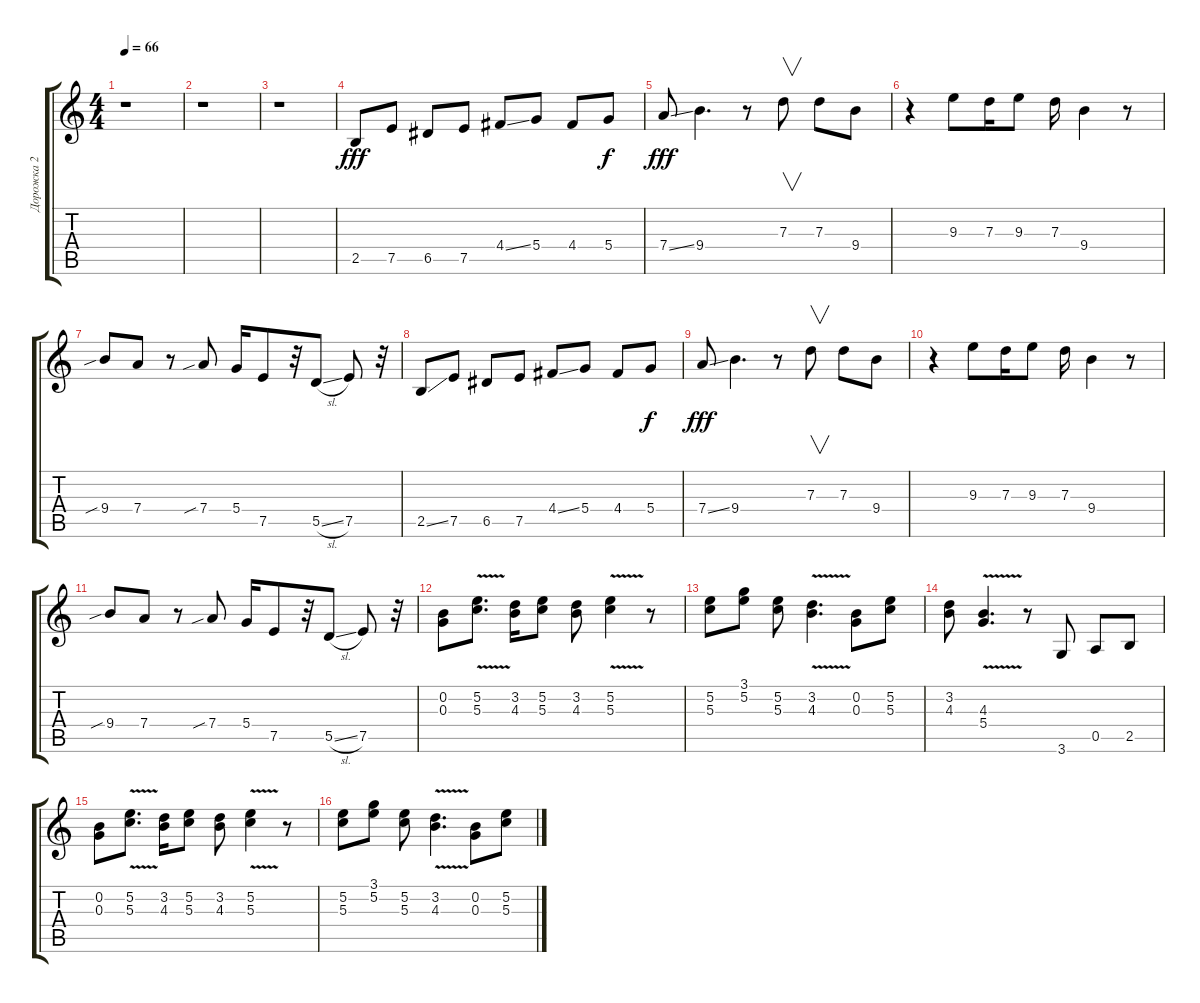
\track ("Дорожка 2" "Дорожка 2") {instrument acousticguitarsteel}
\staff {score tabs}
\tuning (E4 B3 G3 D3 A2 E2) {hide}
\ts (4 4)
\tempo 66
\clef g2
\ks c
r.1{dy fff instrument acousticguitarsteel} |
r.1 |
r.1 |
2.5.8 7.5.8 6.5.8 7.5.8 4.4{ss}.8 5.4.8 4.4.8 5.4.8{dy f} |
7.4{ss}.8{dy fff} 9.4.4{d} r.8 7.3.8{v} 7.3.8 9.4.8 |
r.4 9.3.8 7.3.16 9.3.8 7.3.16 9.4.4 r.8 |
9.4{sib}.8 7.4.8 r.8 7.4{sib}.8 5.4.16 7.5.8 r.32 5.5{sl}.8 7.5.8 r.32 |
2.5{ss}.8 7.5.8 6.5.8 7.5.8 4.4{ss}.8 5.4.8 4.4.8 5.4.8{dy f} |
7.4{ss}.8{dy fff} 9.4.4{d} r.8 7.3.8{v} 7.3.8 9.4.8 |
r.4 9.3.8 7.3.16 9.3.8 7.3.16 9.4.4 r.8 |
9.4{sib}.8 7.4.8 r.8 7.4{sib}.8 5.4.16 7.5.8 r.32 5.5{sl}.8 7.5.8 r.32 |
(0.2 0.3).8 (5.2 5.3{v}).8{d} (3.2 4.3).16 (5.2 5.3).8 (3.2 4.3).8 (5.2{v} 5.3{v}).4 r.8 |
(5.2 5.3).8 (3.1 5.2).8 (5.2 5.3).8 (3.2{v} 4.3{v}).4{d} (0.2 0.3).8 (5.2 5.3).8 |
(3.2 4.3).8 (4.3{v} 5.4{v}).4{d} r.8 3.6.8 0.5.8 2.5.8 |
(0.2 0.3).8 (5.2 5.3{v}).8{d} (3.2 4.3).16 (5.2 5.3).8 (3.2 4.3).8 (5.2{v} 5.3{v}).4 r.8 |
(5.2 5.3).8 (3.1 5.2).8 (5.2 5.3).8 (3.2{v} 4.3{v}).4{d} (0.2 0.3).8 (5.2 5.3).8
